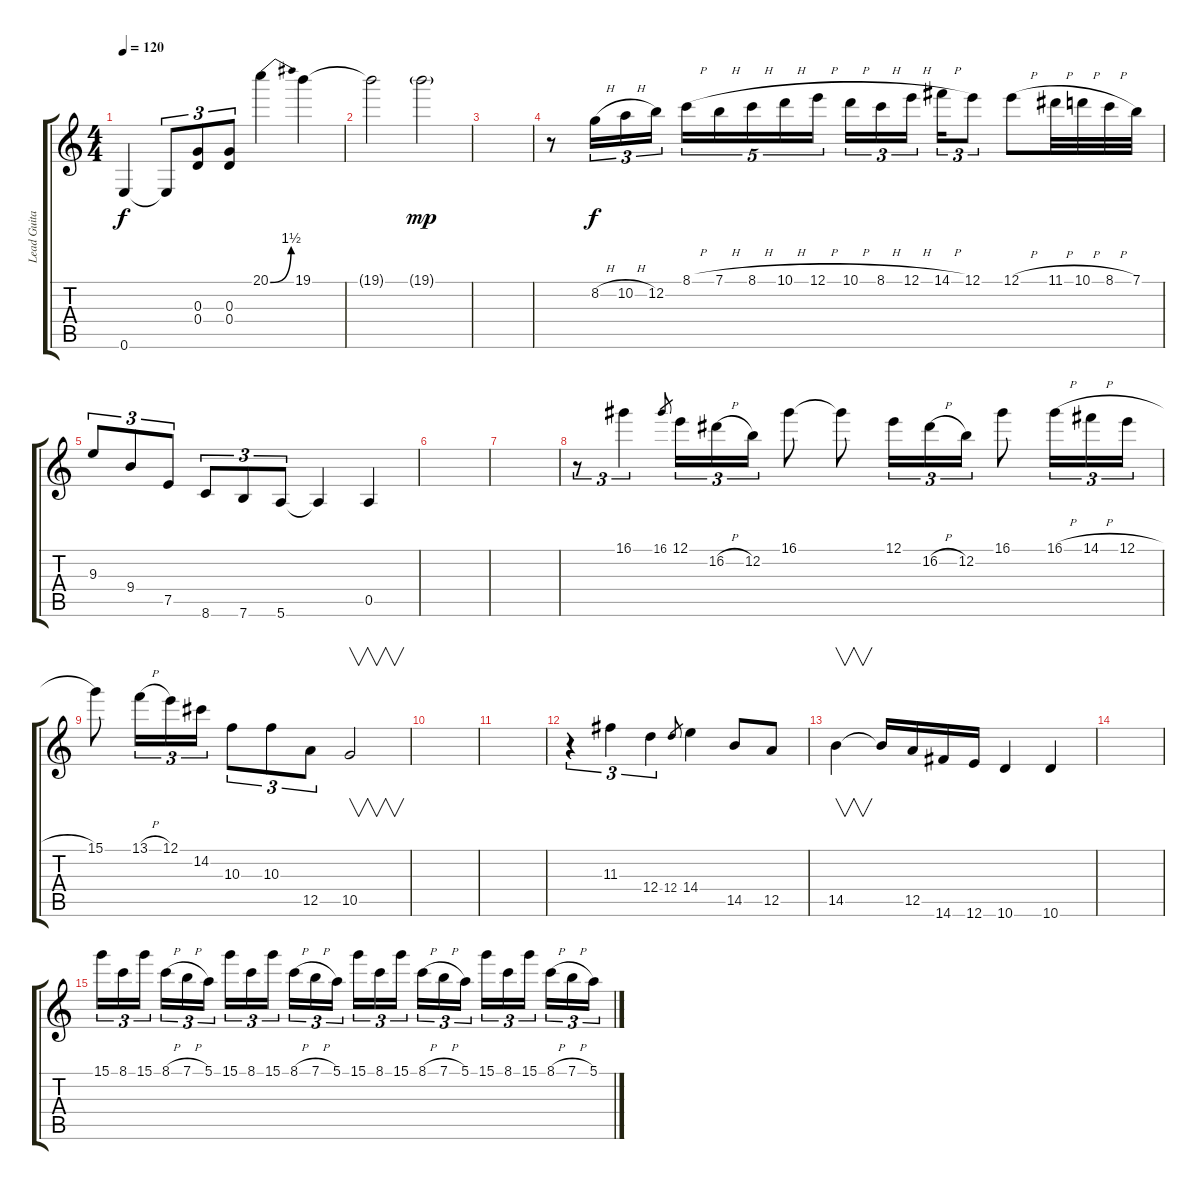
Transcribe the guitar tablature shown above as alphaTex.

\track ("Lead Guitar 1" "Lead Guita") {instrument distortionguitar}
\staff {score tabs}
\tuning (E4 B3 G3 D3 A2 E2) {hide}
\ts (4 4)
\tempo 120
\clef g2
\ks c
0.6{t}.4{dy f} 0.6{t}.8{tu (3 2)} (0.3 0.4).8{tu (3 2)} (0.3 0.4).8{tu (3 2)} 20.1{be (bend 0 0 60 6)}.4 19.1.4 |
19.1{t}.2 19.1{g}.2{dy mp} |
|
r.8 8.2{h}.16{tu (3 2) dy f} 10.2{h}.16{tu (3 2)} 12.2.16{tu (3 2)} 8.1{h}.16{tu (5 4)} 7.1{h}.16{tu (5 4)} 8.1{h}.16{tu (5 4)} 10.1{h}.16{tu (5 4)} 12.1{h}.16{tu (5 4)} 10.1{h}.16{tu (3 2)} 8.1{h}.16{tu (3 2)} 12.1{h}.16{tu (3 2)} 14.1{h}.16{tu (3 2)} 12.1.8{tu (3 2)} 12.1{h}.8 11.1{h}.32 10.1{h}.32 8.1{h}.32 7.1.32 |
9.3.8{tu (3 2)} 9.4.8{tu (3 2)} 7.5.8{tu (3 2)} 8.6.8{tu (3 2)} 7.6.8{tu (3 2)} 5.6.8{tu (3 2)} 5.6{t}.4 0.5.4 |
|
|
r.8{tu (3 2)} 16.1.4{tu (3 2)} 16.1.8{gr} 12.1.16{tu (3 2)} 16.2{h}.16{tu (3 2)} 12.2.16{tu (3 2)} 16.1.8 16.1{t}.8 12.1.16{tu (3 2)} 16.2{h}.16{tu (3 2)} 12.2.16{tu (3 2)} 16.1.8 16.1{h}.16{tu (3 2)} 14.1{h}.16{tu (3 2)} 12.1{h}.16{tu (3 2)} |
15.1.8 13.1{h}.16{tu (3 2)} 12.1.16{tu (3 2)} 14.2.16{tu (3 2)} 10.3.8{tu (3 2)} 10.3.8{tu (3 2)} 12.5.8{tu (3 2)} 10.5.2{v} |
|
|
r.4{tu (3 2)} 11.3.4{tu (3 2)} 12.4.4{tu (3 2)} 12.4.8{gr} 14.4.4 14.5.8 12.5.8 |
14.5.4{v} 14.5{t}.16 12.5.16 14.6.16 12.6.16 10.6.4 10.6.4 |
|
15.1.16{tu (3 2)} 8.1.16{tu (3 2)} 15.1.16{tu (3 2)} 8.1{h}.16{tu (3 2)} 7.1{h}.16{tu (3 2)} 5.1.16{tu (3 2)} 15.1.16{tu (3 2)} 8.1.16{tu (3 2)} 15.1.16{tu (3 2)} 8.1{h}.16{tu (3 2)} 7.1{h}.16{tu (3 2)} 5.1.16{tu (3 2)} 15.1.16{tu (3 2)} 8.1.16{tu (3 2)} 15.1.16{tu (3 2)} 8.1{h}.16{tu (3 2)} 7.1{h}.16{tu (3 2)} 5.1.16{tu (3 2)} 15.1.16{tu (3 2)} 8.1.16{tu (3 2)} 15.1.16{tu (3 2)} 8.1{h}.16{tu (3 2)} 7.1{h}.16{tu (3 2)} 5.1.16{tu (3 2)}
